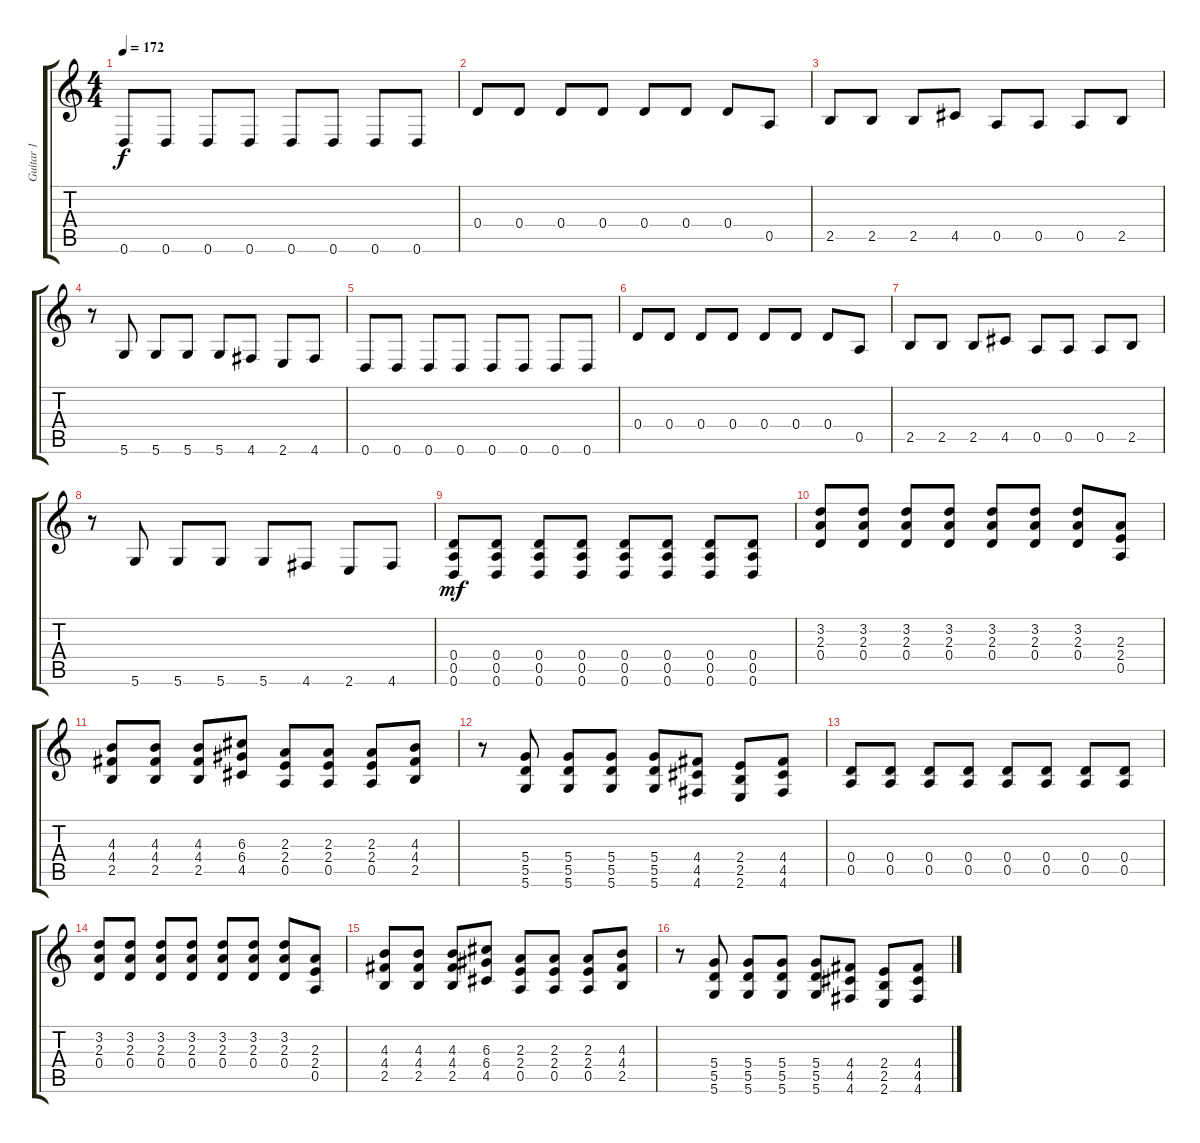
\track ("Guitar 1" "Guitar 1") {instrument distortionguitar}
\staff {score tabs}
\tuning (E4 B3 G3 D3 A2 D2) {hide}
\ts (4 4)
\tempo 172
\clef g2
\ks c
0.6.8{dy f instrument distortionguitar} 0.6.8 0.6.8 0.6.8 0.6.8 0.6.8 0.6.8 0.6.8 |
0.4.8 0.4.8 0.4.8 0.4.8 0.4.8 0.4.8 0.4.8 0.5.8 |
2.5.8 2.5.8 2.5.8 4.5.8 0.5.8 0.5.8 0.5.8 2.5.8 |
r.8 5.6.8 5.6.8 5.6.8 5.6.8 4.6.8 2.6.8 4.6.8 |
0.6.8 0.6.8 0.6.8 0.6.8 0.6.8 0.6.8 0.6.8 0.6.8 |
0.4.8 0.4.8 0.4.8 0.4.8 0.4.8 0.4.8 0.4.8 0.5.8 |
2.5.8 2.5.8 2.5.8 4.5.8 0.5.8 0.5.8 0.5.8 2.5.8 |
r.8 5.6.8 5.6.8 5.6.8 5.6.8 4.6.8 2.6.8 4.6.8 |
(0.4 0.5 0.6).8{dy mf} (0.4 0.5 0.6).8 (0.4 0.5 0.6).8 (0.4 0.5 0.6).8 (0.4 0.5 0.6).8 (0.4 0.5 0.6).8 (0.4 0.5 0.6).8 (0.4 0.5 0.6).8 |
(3.2 2.3 0.4).8 (3.2 2.3 0.4).8 (3.2 2.3 0.4).8 (3.2 2.3 0.4).8 (3.2 2.3 0.4).8 (3.2 2.3 0.4).8 (3.2 2.3 0.4).8 (2.3 2.4 0.5).8 |
(4.3 4.4 2.5).8 (4.3 4.4 2.5).8 (4.3 4.4 2.5).8 (6.3 6.4 4.5).8 (2.3 2.4 0.5).8 (2.3 2.4 0.5).8 (2.3 2.4 0.5).8 (4.3 4.4 2.5).8 |
r.8 (5.4 5.5 5.6).8 (5.4 5.5 5.6).8 (5.4 5.5 5.6).8 (5.4 5.5 5.6).8 (4.4 4.5 4.6).8 (2.4 2.5 2.6).8 (4.4 4.5 4.6).8 |
(0.4 0.5).8 (0.4 0.5).8 (0.4 0.5).8 (0.4 0.5).8 (0.4 0.5).8 (0.4 0.5).8 (0.4 0.5).8 (0.4 0.5).8 |
(3.2 2.3 0.4).8 (3.2 2.3 0.4).8 (3.2 2.3 0.4).8 (3.2 2.3 0.4).8 (3.2 2.3 0.4).8 (3.2 2.3 0.4).8 (3.2 2.3 0.4).8 (2.3 2.4 0.5).8 |
(4.3 4.4 2.5).8 (4.3 4.4 2.5).8 (4.3 4.4 2.5).8 (6.3 6.4 4.5).8 (2.3 2.4 0.5).8 (2.3 2.4 0.5).8 (2.3 2.4 0.5).8 (4.3 4.4 2.5).8 |
r.8 (5.4 5.5 5.6).8 (5.4 5.5 5.6).8 (5.4 5.5 5.6).8 (5.4 5.5 5.6).8 (4.4 4.5 4.6).8 (2.4 2.5 2.6).8 (4.4 4.5 4.6).8
